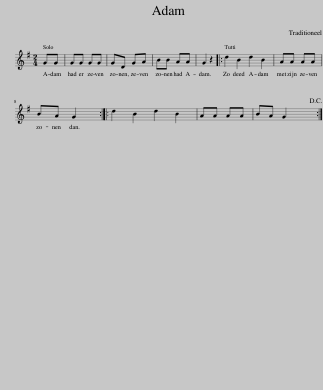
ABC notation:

X:1
L:1/8
M:2/4
I:linebreak $
K:G
V:1 treble
V:1
 GG | GG GG | GD GA | BB AA | G2 z2 |: %5
 d2 B2 d2 B2 | AA AA |$ BA G2 :: d2 B2 d2 B2 | AA AA | %10
 BA G2 x!D.C.! :| %11
